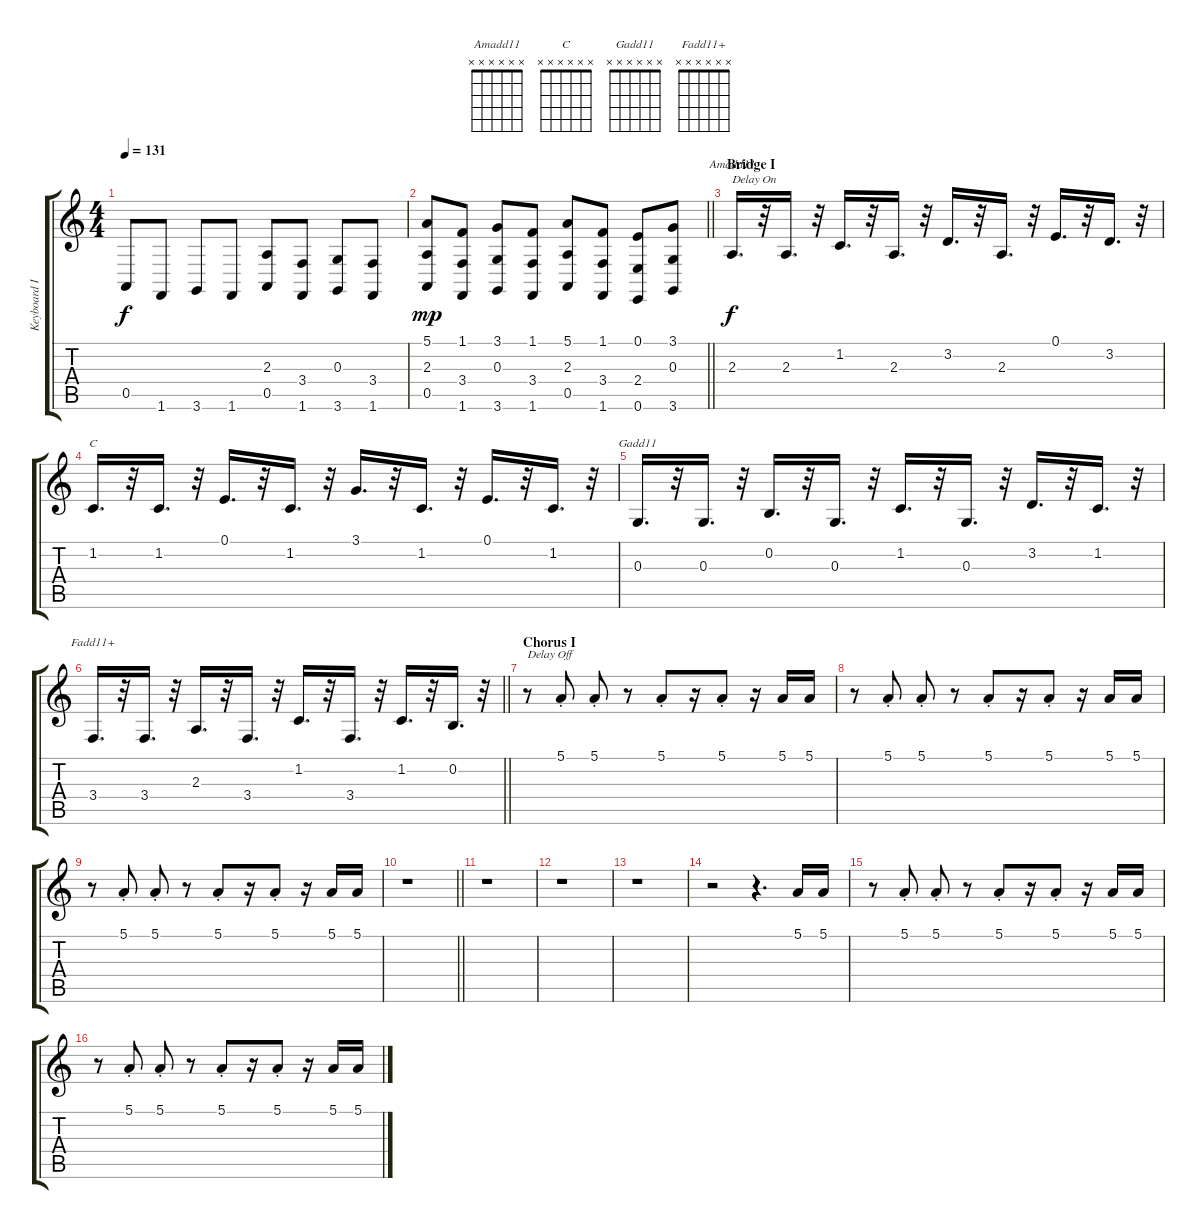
\track ("Keyboard I" "Keyboard I") {instrument lead2sawtooth}
\staff {score tabs}
\tuning (E4 B3 G3 D3 A2 E2) {hide}
\chord ("Amadd11" x x x x x x)
\chord ("C" x x x x x x)
\chord ("Gadd11" x x x x x x)
\chord ("Fadd11+" x x x x x x)
\ts (4 4)
\tempo 131
\clef g2
\ks c
0.5.8{dy f volume 14} 1.6.8 3.6.8 1.6.8 (2.3 0.5).8 (3.4 1.6).8 (0.3 3.6).8 (3.4 1.6).8 |
\barLineRight lightlight
(5.1 2.3 0.5).8{dy mp} (1.1 3.4 1.6).8 (3.1 0.3 3.6).8 (1.1 3.4 1.6).8 (5.1 2.3 0.5).8 (1.1 3.4 1.6).8 (0.1 2.4 0.6).8 (3.1 0.3 3.6).8 |
\section ("" "Bridge I")
2.3.16{d ch "Amadd11" txt "Delay On" dy f volume 16} r.32 2.3.16{d} r.32 1.2.16{d} r.32 2.3.16{d} r.32 3.2.16{d} r.32 2.3.16{d} r.32 0.1.16{d} r.32 3.2.16{d} r.32 |
1.2.16{d ch "C"} r.32 1.2.16{d} r.32 0.1.16{d} r.32 1.2.16{d} r.32 3.1.16{d} r.32 1.2.16{d} r.32 0.1.16{d} r.32 1.2.16{d} r.32 |
0.3.16{d ch "Gadd11"} r.32 0.3.16{d} r.32 0.2.16{d} r.32 0.3.16{d} r.32 1.2.16{d} r.32 0.3.16{d} r.32 3.2.16{d} r.32 1.2.16{d} r.32 |
\barLineRight lightlight
3.4.16{d ch "Fadd11+"} r.32 3.4.16{d} r.32 2.3.16{d} r.32 3.4.16{d} r.32 1.2.16{d} r.32 3.4.16{d} r.32 1.2.16{d} r.32 0.2.16{d} r.32 |
\section ("" "Chorus I")
r.8{txt "Delay Off" volume 12} 5.1{st}.8 5.1{st}.8 r.8 5.1{st}.8 r.16 5.1{st}.8 r.16 5.1.16 5.1.16 |
r.8 5.1{st}.8 5.1{st}.8 r.8 5.1{st}.8 r.16 5.1{st}.8 r.16 5.1.16 5.1.16 |
r.8 5.1{st}.8 5.1{st}.8 r.8 5.1{st}.8 r.16 5.1{st}.8 r.16 5.1.16 5.1.16 |
\barLineRight lightlight
r.1 |
\section ("" "")
r.1 |
r.1 |
r.1 |
r.2 r.4{d} 5.1.16 5.1.16 |
r.8 5.1{st}.8 5.1{st}.8 r.8 5.1{st}.8 r.16 5.1{st}.8 r.16 5.1.16 5.1.16 |
r.8 5.1{st}.8 5.1{st}.8 r.8 5.1{st}.8 r.16 5.1{st}.8 r.16 5.1.16 5.1.16
